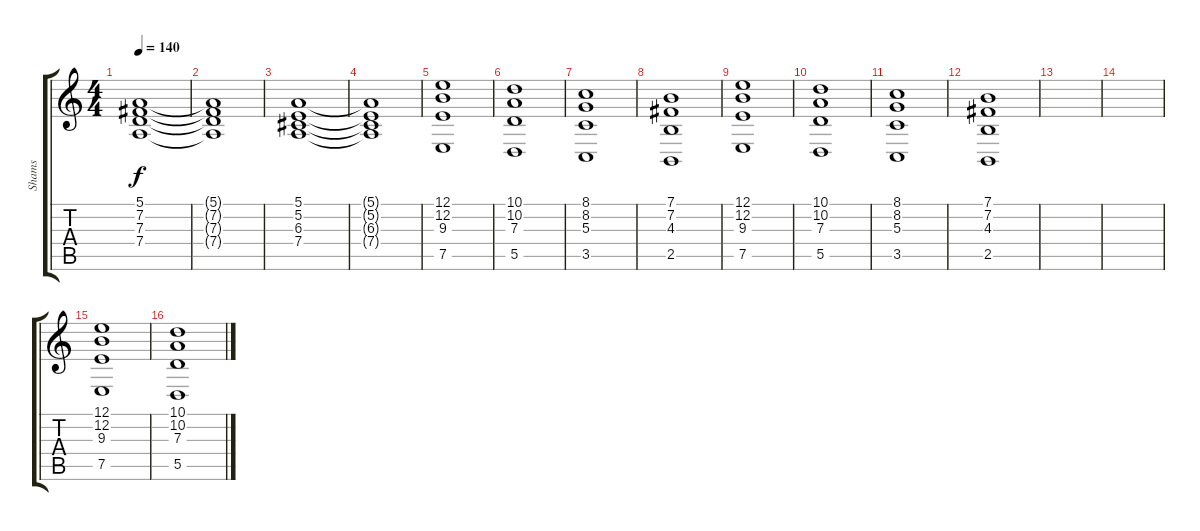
\track ("Shams" "Shams") {instrument stringensemble1}
\staff {score tabs}
\tuning (E4 B3 G3 D3 A2 E2) {hide}
\ts (4 4)
\tempo 140
\clef g2
\ks c
(5.1 7.2 7.3 7.4).1{dy f} |
(5.1{t} 7.2{t} 7.3{t} 7.4{t}).1 |
(5.1 5.2 6.3 7.4).1 |
(5.1{t} 5.2{t} 6.3{t} 7.4{t}).1 |
(12.1 12.2 9.3 7.5).1 |
(10.1 10.2 7.3 5.5).1 |
(8.1 8.2 5.3 3.5).1 |
(7.1 7.2 4.3 2.5).1 |
(12.1 12.2 9.3 7.5).1 |
(10.1 10.2 7.3 5.5).1 |
(8.1 8.2 5.3 3.5).1 |
(7.1 7.2 4.3 2.5).1 |
|
|
(12.1 12.2 9.3 7.5).1 |
(10.1 10.2 7.3 5.5).1
